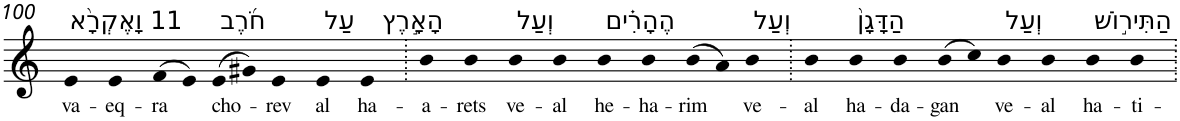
**kern	**text
*part1	*part1
*staff1	*staff1
*I"Piano	*
*I'Pno	*
!!LO:PB:g=z
*clefG2	*
*k[]	*
=100	=100
!LO:TX:a:t=11 וָאֶקְרָ֨א	!
!	!LO:LY:b
4e	va-
!	!LO:LY:b
4e	-eq-
!	!LO:LY:b
(>8f	-ra
8e)	.
!LO:TX:a:t=חֹ֜רֶב	!
!	!LO:LY:b
(>8e	cho-
8g#X)	.
!	!LO:LY:b
4e	-rev
!LO:TX:a:t=עַל	!
!	!LO:LY:b
4e	al
!LO:TX:a:t=הָאָ֣רֶץ	!
!	!LO:LY:b
4e	ha-
=101.	=101.
!	!LO:LY:b
4b	-a-
!	!LO:LY:b
4b	-rets
!LO:TX:a:t=וְעַל	!
!	!LO:LY:b
4b	ve-
!	!LO:LY:b
4b	-al
!LO:TX:a:t=הֶהָרִ֗ים	!
!	!LO:LY:b
4b	he-
!	!LO:LY:b
4b	-ha-
!	!LO:LY:b
(>8b	-rim
8a)	.
!LO:TX:a:t=וְעַל	!
!	!LO:LY:b
4b	ve-
=102.	=102.
!	!LO:LY:b
4b	-al
!LO:TX:a:t=הַדָּגָן֙	!
!	!LO:LY:b
4b	ha-
!	!LO:LY:b
4b	-da-
!	!LO:LY:b
(>8b	-gan
8cc)	.
!LO:TX:a:t=וְעַל	!
!	!LO:LY:b
4b	ve-
!	!LO:LY:b
4b	-al
!LO:TX:a:t=הַתִּיר֣וֹשׁ	!
!	!LO:LY:b
4b	ha-
!	!LO:LY:b
4b	-ti-
=.	=.
*-	*-
